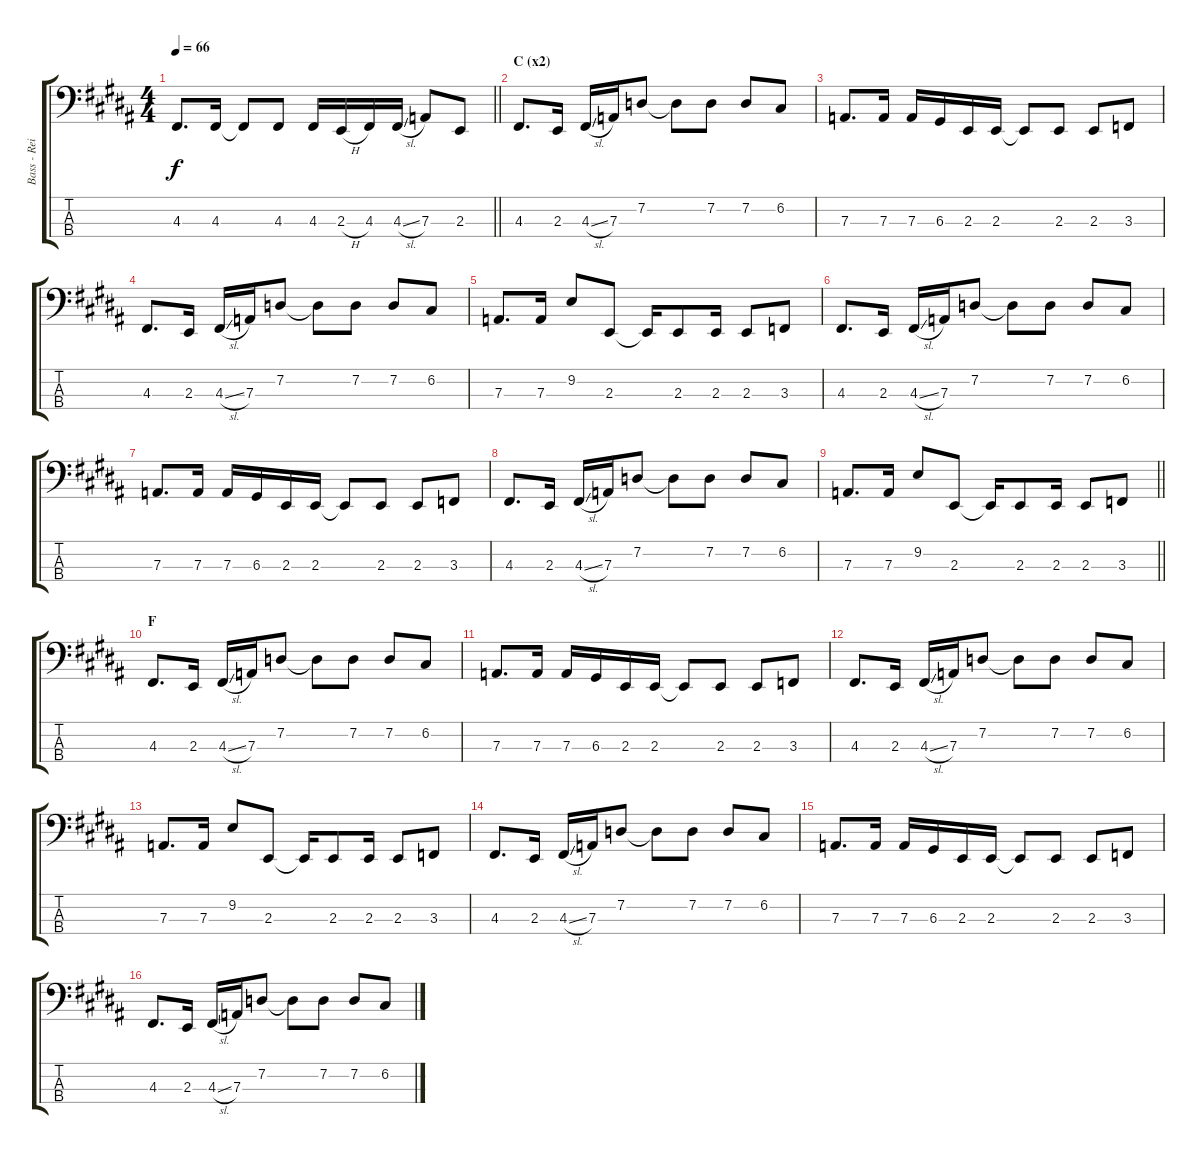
\track ("Bass - Reita" "Bass - Rei") {instrument electricbasspick}
\staff {score tabs}
\tuning (C2 G1 D1 B0) {hide}
\ts (4 4)
\tempo 66
\clef f4
\barLineRight lightlight
\ks b
4.3.8{d dy f} 4.3.16 4.3{t}.8 4.3.8 4.3.16 2.3{h}.16 4.3.16 4.3{sl}.16 7.3.8 2.3.8 |
\section ("" "C (x2)")
4.3.8{d} 2.3.16 4.3{sl}.16 7.3.16 7.2.8 7.2{t}.8 7.2.8 7.2.8 6.2.8 |
7.3.8{d} 7.3.16 7.3.16 6.3.16 2.3.16 2.3.16 2.3{t}.8 2.3.8 2.3.8 3.3.8 |
4.3.8{d} 2.3.16 4.3{sl}.16 7.3.16 7.2.8 7.2{t}.8 7.2.8 7.2.8 6.2.8 |
7.3.8{d} 7.3.16 9.2.8 2.3.8 2.3{t}.16 2.3.8 2.3.16 2.3.8 3.3.8 |
4.3.8{d} 2.3.16 4.3{sl}.16 7.3.16 7.2.8 7.2{t}.8 7.2.8 7.2.8 6.2.8 |
7.3.8{d} 7.3.16 7.3.16 6.3.16 2.3.16 2.3.16 2.3{t}.8 2.3.8 2.3.8 3.3.8 |
4.3.8{d} 2.3.16 4.3{sl}.16 7.3.16 7.2.8 7.2{t}.8 7.2.8 7.2.8 6.2.8 |
\barLineRight lightlight
7.3.8{d} 7.3.16 9.2.8 2.3.8 2.3{t}.16 2.3.8 2.3.16 2.3.8 3.3.8 |
\section ("" "F")
4.3.8{d} 2.3.16 4.3{sl}.16 7.3.16 7.2.8 7.2{t}.8 7.2.8 7.2.8 6.2.8 |
7.3.8{d} 7.3.16 7.3.16 6.3.16 2.3.16 2.3.16 2.3{t}.8 2.3.8 2.3.8 3.3.8 |
4.3.8{d} 2.3.16 4.3{sl}.16 7.3.16 7.2.8 7.2{t}.8 7.2.8 7.2.8 6.2.8 |
7.3.8{d} 7.3.16 9.2.8 2.3.8 2.3{t}.16 2.3.8 2.3.16 2.3.8 3.3.8 |
4.3.8{d} 2.3.16 4.3{sl}.16 7.3.16 7.2.8 7.2{t}.8 7.2.8 7.2.8 6.2.8 |
7.3.8{d} 7.3.16 7.3.16 6.3.16 2.3.16 2.3.16 2.3{t}.8 2.3.8 2.3.8 3.3.8 |
4.3.8{d} 2.3.16 4.3{sl}.16 7.3.16 7.2.8 7.2{t}.8 7.2.8 7.2.8 6.2.8
